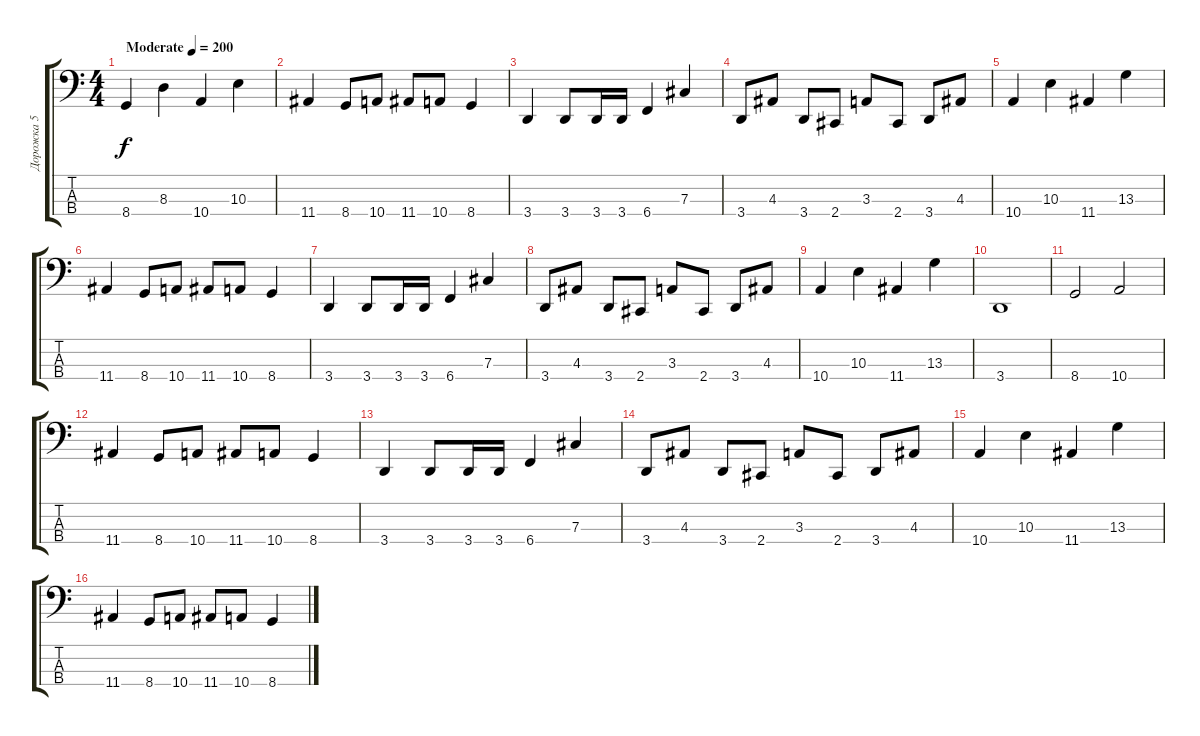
\track ("Дорожка 5" "Дорожка 5") {instrument electricbasspick}
\staff {score tabs}
\tuning (E2 B1 Gb1 B0) {hide}
\ts (4 4)
\tempo (200 "Moderate")
\clef f4
\ks c
8.4.4{dy f instrument electricbasspick} 8.3.4 10.4.4 10.3.4 |
11.4.4 8.4.8 10.4.8 11.4.8 10.4.8 8.4.4 |
3.4.4 3.4.8 3.4.16 3.4.16 6.4.4 7.3.4 |
3.4.8 4.3.8 3.4.8 2.4.8 3.3.8 2.4.8 3.4.8 4.3.8 |
10.4.4 10.3.4 11.4.4 13.3.4 |
11.4.4 8.4.8 10.4.8 11.4.8 10.4.8 8.4.4 |
3.4.4 3.4.8 3.4.16 3.4.16 6.4.4 7.3.4 |
3.4.8 4.3.8 3.4.8 2.4.8 3.3.8 2.4.8 3.4.8 4.3.8 |
10.4.4 10.3.4 11.4.4 13.3.4 |
3.4.1 |
8.4.2 10.4.2 |
11.4.4 8.4.8 10.4.8 11.4.8 10.4.8 8.4.4 |
3.4.4 3.4.8 3.4.16 3.4.16 6.4.4 7.3.4 |
3.4.8 4.3.8 3.4.8 2.4.8 3.3.8 2.4.8 3.4.8 4.3.8 |
10.4.4 10.3.4 11.4.4 13.3.4 |
11.4.4 8.4.8 10.4.8 11.4.8 10.4.8 8.4.4
